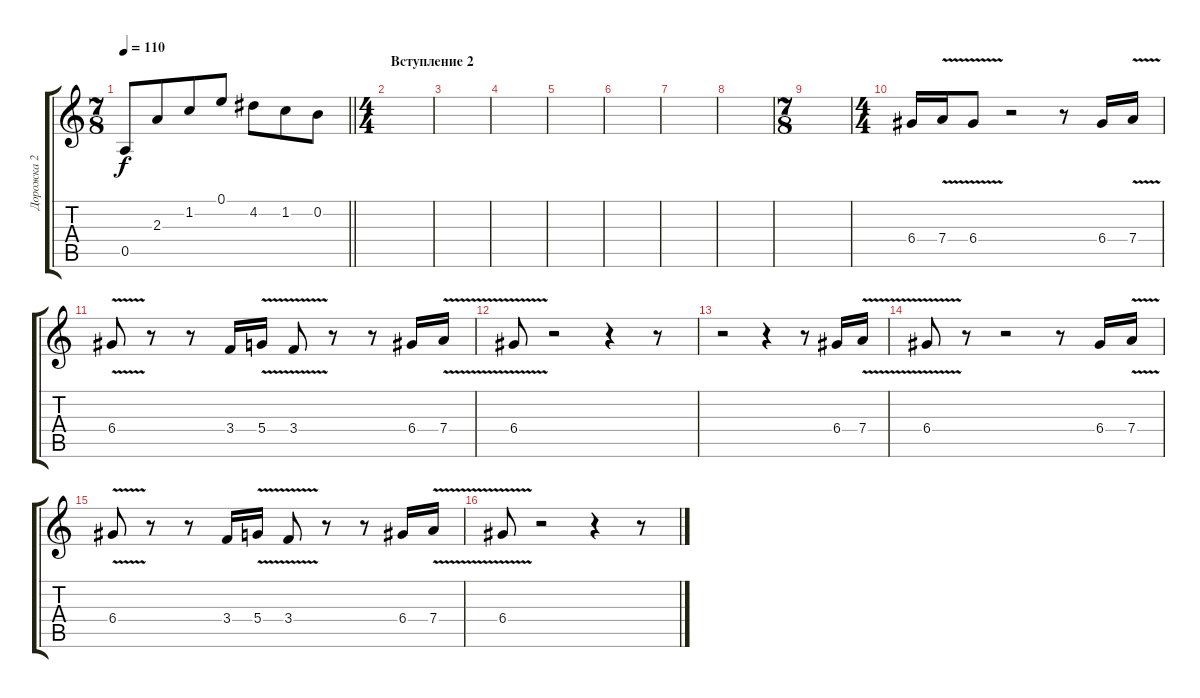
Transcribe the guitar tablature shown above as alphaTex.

\track ("Дорожка 2" "Дорожка 2") {instrument distortionguitar}
\staff {score tabs}
\tuning (E4 B3 G3 D3 A2 E2) {hide}
\ts (7 8)
\tempo 110
\clef g2
\barLineRight lightlight
\ks c
0.5.8{dy f} 2.3.8 1.2.8 0.1.8 4.2.8 1.2.8 0.2.8 |
\ts (4 4)
\section ("" "Вступление 2")
|
|
|
|
|
|
|
\ts (7 8)
|
\ts (4 4)
6.4.16 7.4{v}.16 6.4{v}.8 r.2 r.8 6.4.16 7.4{v}.16 |
6.4{v}.8 r.8 r.8 3.4.16 5.4{v}.16 3.4{v}.8 r.8 r.8 6.4.16 7.4{v}.16 |
6.4{v}.8 r.2 r.4 r.8 |
r.2 r.4 r.8 6.4.16 7.4{v}.16 |
6.4{v}.8 r.8 r.2 r.8 6.4.16 7.4{v}.16 |
6.4{v}.8 r.8 r.8 3.4.16 5.4{v}.16 3.4{v}.8 r.8 r.8 6.4.16 7.4{v}.16 |
6.4{v}.8 r.2 r.4 r.8
